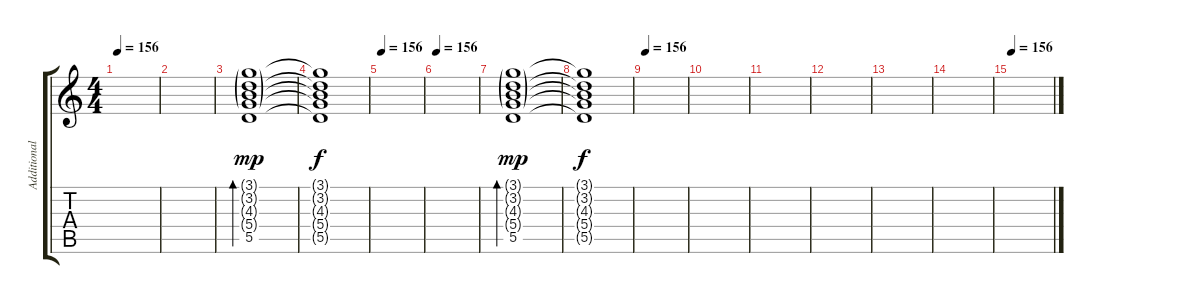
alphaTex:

\track ("Additional guitar" "Additional") {instrument acousticguitarsteel}
\staff {score tabs}
\tuning (E4 B3 G3 D3 A2 D2) {hide}
\ts (4 4)
\tempo 156
\clef g2
\ks c
|
|
(3.1{g} 3.2{g} 4.3{g} 5.4{g} 5.5).1{bd 240 dy mp} |
(3.1{t} 3.2{t} 4.3{t} 5.4{t} 5.5{t}).1{dy f} |
\tempo 156
|
\tempo 156
|
(3.1{g} 3.2{g} 4.3{g} 5.4{g} 5.5).1{bd 240 dy mp} |
(3.1{t} 3.2{t} 4.3{t} 5.4{t} 5.5{t}).1{dy f} |
\tempo 156
|
|
|
|
|
|
\tempo 156
